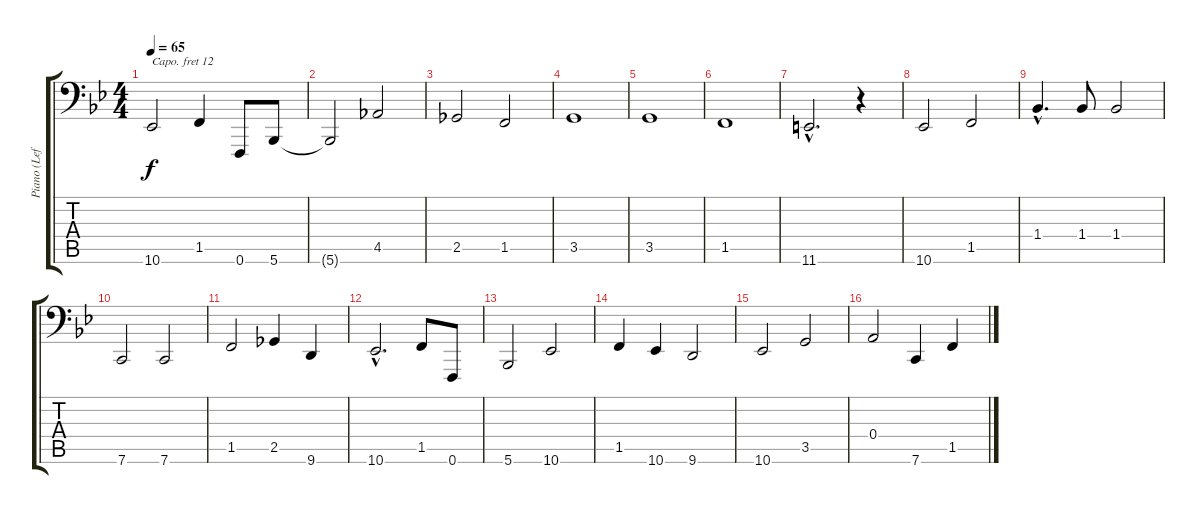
\track ("Piano (Left Hand)" "Piano (Lef") {instrument brightacousticpiano}
\staff {score tabs}
\capo 12
\tuning (C3 G2 D2 A1 E1 F0) {hide}
\ts (4 4)
\tempo 65
\clef f4
\ks bb
10.6.2{dy f} 1.5.4 0.6.8 5.6.8 |
5.6{t}.2 4.5.2 |
2.5.2 1.5.2 |
3.5.1 |
3.5.1 |
1.5.1 |
11.6{hac}.2{d} r.4 |
10.6.2 1.5.2 |
1.4{hac}.4{d} 1.4.8 1.4.2 |
7.6.2 7.6.2 |
1.5.2 2.5.4 9.6.4 |
10.6{hac}.2{d} 1.5.8 0.6.8 |
5.6.2 10.6.2 |
1.5.4 10.6.4 9.6.2 |
10.6.2 3.5.2 |
0.4.2 7.6.4 1.5.4
